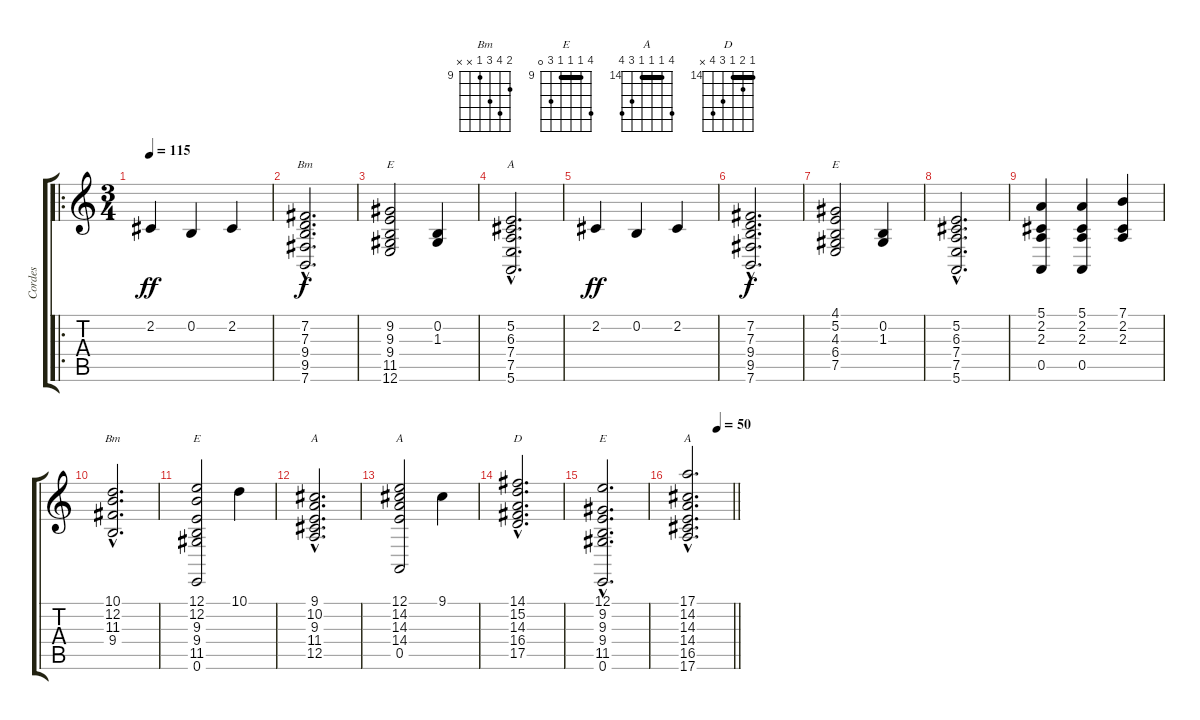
\track ("Cordes" "Cordes") {instrument synthstrings1}
\staff {score tabs}
\tuning (E4 B3 G3 D3 A2 E2) {hide}
\chord ("Bm" 7 7 7 9 9 7) {firstfret 7 barre 7}
\chord ("E" 12 9 9 9 11 12) {firstfret 9 barre 9}
\chord ("A" 5 5 6 7 7 5) {firstfret 5 barre 5}
\chord ("E" 4 5 4 6 7 x) {firstfret 4 barre 4}
\chord ("Bm" 10 12 11 9 x x) {firstfret 9}
\chord ("E" 12 12 9 9 11 0) {firstfret 9 barre (9 12)}
\chord ("A" 9 10 9 11 12 x) {firstfret 9 barre 9}
\chord ("A" 12 14 14 14 0 x) {firstfret 12}
\chord ("D" 14 15 14 16 17 x) {firstfret 14 barre 14}
\chord ("E" 12 9 9 9 11 0) {firstfret 9 barre 9}
\chord ("A" 17 14 14 14 16 17) {firstfret 14 barre 14}
\ro
\ts (3 4)
\tempo 115
\clef g2
\ks c
2.2.4{dy ff volume 8 instrument synthstrings1} 0.2.4 2.2.4 |
(7.2{hac} 7.3{hac} 9.4{hac} 9.5{hac} 7.6{hac}).2{d ch "Bm" dy f} |
(9.2 9.3 9.4 11.5 12.6).2{ch "E"} (0.2 1.3).4 |
(5.2{hac} 6.3{hac} 7.4{hac} 7.5{hac} 5.6{hac}).2{d ch "A"} |
2.2.4{dy ff} 0.2.4 2.2.4 |
(7.2{hac} 7.3{hac} 9.4{hac} 9.5{hac} 7.6{hac}).2{d dy f} |
(4.1 5.2 4.3 6.4 7.5).2{ch "E"} (0.2 1.3).4 |
(5.2{hac} 6.3{hac} 7.4{hac} 7.5{hac} 5.6{hac}).2{d} |
(5.1 2.2 2.3 0.5).4 (5.1 2.2 2.3 0.5).4 (7.1 2.2 2.3).4 |
(10.1{hac} 12.2{hac} 11.3{hac} 9.4{hac}).2{d ch "Bm"} |
(12.1 12.2 9.3 9.4 11.5 0.6).2{ch "E"} 10.1.4 |
(9.1{hac} 10.2{hac} 9.3{hac} 11.4{hac} 12.5{hac}).2{d ch "A"} |
(12.1 14.2 14.3 14.4 0.5).2{ch "A"} 9.1.4 |
(14.1{hac} 15.2{hac} 14.3{hac} 16.4{hac} 17.5{hac}).2{d ch "D"} |
(12.1{hac} 9.2{hac} 9.3{hac} 9.4{hac} 11.5{hac} 0.6{hac}).2{d ch "E"} |
\tempo (50 0.6666666666666666)
\barLineRight lightlight
(17.1{hac} 14.2{hac} 14.3{hac} 14.4{hac} 16.5{hac} 17.6{hac}).2{d ch "A" volume 1}
